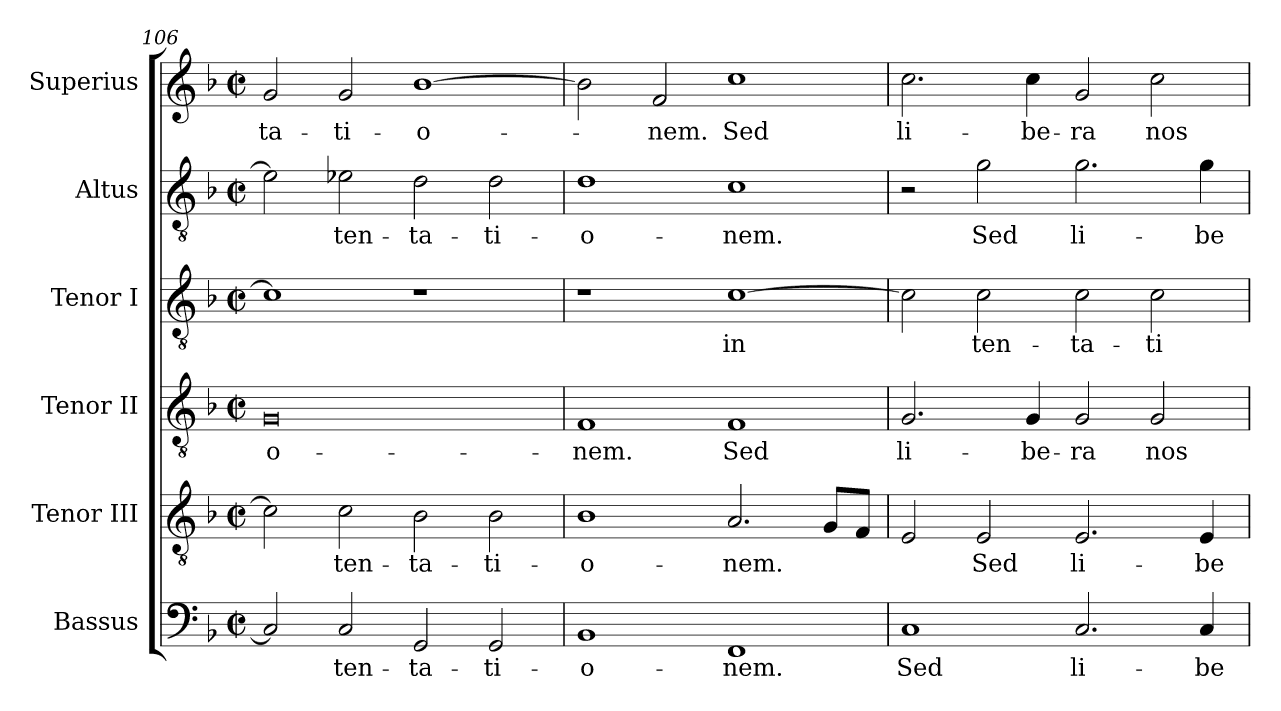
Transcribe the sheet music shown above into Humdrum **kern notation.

**kern	**text	**kern	**text	**kern	**text	**kern	**text	**kern	**text	**kern	**text
*part6	*part6	*part5	*part5	*part4	*part4	*part3	*part3	*part2	*part2	*part1	*part1
*staff6	*staff6	*staff5	*staff5	*staff4	*staff4	*staff3	*staff3	*staff2	*staff2	*staff1	*staff1
*I"Bassus	*	*I"Tenor III	*	*I"Tenor II	*	*I"Tenor I	*	*I"Altus	*	*I"Superius	*
*I'B.	*	*I'T.	*	*I'T.	*	*I'T.	*	*	*	*I'S.	*
*clefF4	*	*clefGv2	*	*clefGv2	*	*clefGv2	*	*clefGv2	*	*clefG2	*
*	*	*ITrd7c12	*	*ITrd7c12	*	*ITrd7c12	*	*ITrd7c12	*	*	*
*k[b-]	*	*k[b-]	*	*k[b-]	*	*k[b-]	*	*k[b-]	*	*k[b-]	*
*F:	*	*F:	*	*F:	*	*F:	*	*F:	*	*F:	*
*M2/2	*	*M2/2	*	*M2/2	*	*M2/2	*	*M2/2	*	*M2/2	*
*met(c|)	*	*met(c|)	*	*met(c|)	*	*met(c|)	*	*met(c|)	*	*met(c|)	*
=106	=106	=106	=106	=106	=106	=106	=106	=106	=106	=106	=106
!	!	!	!	!	!LO:LY:b:color=#000000	!	!	!	!	!	!
!	!	!	!	!	!	!	!	!	!	!	!LO:LY:b:color=#000000
2Ci/]	.	2Ci\]	.	0GGi	-o-	1Ci]	.	2E-i\]	.	2gi/	-ta-
!	!LO:LY:b:color=#000000	!	!	!	!	!	!	!	!	!	!
!	!	!	!LO:LY:b:color=#000000	!	!	!	!	!	!	!	!
!	!	!	!	!	!	!	!	!	!LO:LY:b:color=#000000	!	!
!	!	!	!	!	!	!	!	!	!	!	!LO:LY:b:color=#000000
2Ci/	ten-	2Ci\	ten-	.	.	.	.	2E-Xi\	ten-	2gi/	-ti-
!	!LO:LY:b:color=#000000	!	!	!	!	!	!	!	!	!	!
!	!	!	!LO:LY:b:color=#000000	!	!	!	!	!	!	!	!
!	!	!	!	!	!	!	!	!	!LO:LY:b:color=#000000	!	!
!	!	!	!	!	!	!	!	!	!	!	!LO:LY:b:color=#000000
2GGi/	-ta-	2BB-i\	-ta-	.	.	1r	.	2Di\	-ta-	[>1b-i	-o-
!	!LO:LY:b:color=#000000	!	!	!	!	!	!	!	!	!	!
!	!	!	!LO:LY:b:color=#000000	!	!	!	!	!	!	!	!
!	!	!	!	!	!	!	!	!	!LO:LY:b:color=#000000	!	!
2GGi/	-ti-	2BB-i\	-ti-	.	.	.	.	2Di\	-ti-	.	.
=107	=107	=107	=107	=107	=107	=107	=107	=107	=107	=107	=107
!	!LO:LY:b:color=#000000	!	!	!	!	!	!	!	!	!	!
!	!	!	!LO:LY:b:color=#000000	!	!	!	!	!	!	!	!
!	!	!	!	!	!LO:LY:b:color=#000000	!	!	!	!	!	!
!	!	!	!	!	!	!	!	!	!LO:LY:b:color=#000000	!	!
1BB-i	-o-	1BB-i	-o-	1FFi	-nem.	1r	.	1Di	-o-	2b-i\]	.
!	!	!	!	!	!	!	!	!	!	!	!LO:LY:b:color=#000000
.	.	.	.	.	.	.	.	.	.	2fi/	-nem.
!	!LO:LY:b:color=#000000	!	!	!	!	!	!	!	!	!	!
!	!	!	!LO:LY:b:color=#000000	!	!	!	!	!	!	!	!
!	!	!	!	!	!LO:LY:b:color=#000000	!	!	!	!	!	!
!	!	!	!	!	!	!	!LO:LY:b:color=#000000	!	!	!	!
!	!	!	!	!	!	!	!	!	!LO:LY:b:color=#000000	!	!
!	!	!	!	!	!	!	!	!	!	!	!LO:LY:b:color=#000000
1FFi	-nem.	2.AAi/	-nem.	1FFi	Sed	[>1Ci	in	1Ci	-nem.	1cci	Sed
.	.	8GGi/L	.	.	.	.	.	.	.	.	.
.	.	8FFi/J	.	.	.	.	.	.	.	.	.
=108	=108	=108	=108	=108	=108	=108	=108	=108	=108	=108	=108
!	!LO:LY:b:color=#000000	!	!	!	!	!	!	!	!	!	!
!	!	!	!	!	!LO:LY:b:color=#000000	!	!	!	!	!	!
!	!	!	!	!	!	!	!	!	!	!	!LO:LY:b:color=#000000
1Ci	Sed	2EEi/	.	2.GGi/	li-	2Ci\]	.	2r	.	2.cci\	li-
!	!	!	!LO:LY:b:color=#000000	!	!	!	!	!	!	!	!
!	!	!	!	!	!	!	!LO:LY:b:color=#000000	!	!	!	!
!	!	!	!	!	!	!	!	!	!LO:LY:b:color=#000000	!	!
.	.	2EEi/	Sed	.	.	2Ci\	ten-	2Gi\	Sed	.	.
!	!	!	!	!	!LO:LY:b:color=#000000	!	!	!	!	!	!
!	!	!	!	!	!	!	!	!	!	!	!LO:LY:b:color=#000000
.	.	.	.	4GGi/	-be-	.	.	.	.	4cci\	-be-
!	!LO:LY:b:color=#000000	!	!	!	!	!	!	!	!	!	!
!	!	!	!LO:LY:b:color=#000000	!	!	!	!	!	!	!	!
!	!	!	!	!	!LO:LY:b:color=#000000	!	!	!	!	!	!
!	!	!	!	!	!	!	!LO:LY:b:color=#000000	!	!	!	!
!	!	!	!	!	!	!	!	!	!LO:LY:b:color=#000000	!	!
!	!	!	!	!	!	!	!	!	!	!	!LO:LY:b:color=#000000
2.Ci/	li-	2.EEi/	li-	2GGi/	-ra	2Ci\	-ta-	2.Gi\	li-	2gi/	-ra
!	!	!	!	!	!LO:LY:b:color=#000000	!	!	!	!	!	!
!	!	!	!	!	!	!	!LO:LY:b:color=#000000	!	!	!	!
!	!	!	!	!	!	!	!	!	!	!	!LO:LY:b:color=#000000
.	.	.	.	2GGi/	nos	2Ci\	-ti-	.	.	2cci\	nos
!	!LO:LY:b:color=#000000	!	!	!	!	!	!	!	!	!	!
!	!	!	!LO:LY:b:color=#000000	!	!	!	!	!	!	!	!
!	!	!	!	!	!	!	!	!	!LO:LY:b:color=#000000	!	!
4Ci/	-be-	4EEi/	-be-	.	.	.	.	4Gi\	-be-	.	.
=	=	=	=	=	=	=	=	=	=	=	=
*-	*-	*-	*-	*-	*-	*-	*-	*-	*-	*-	*-
